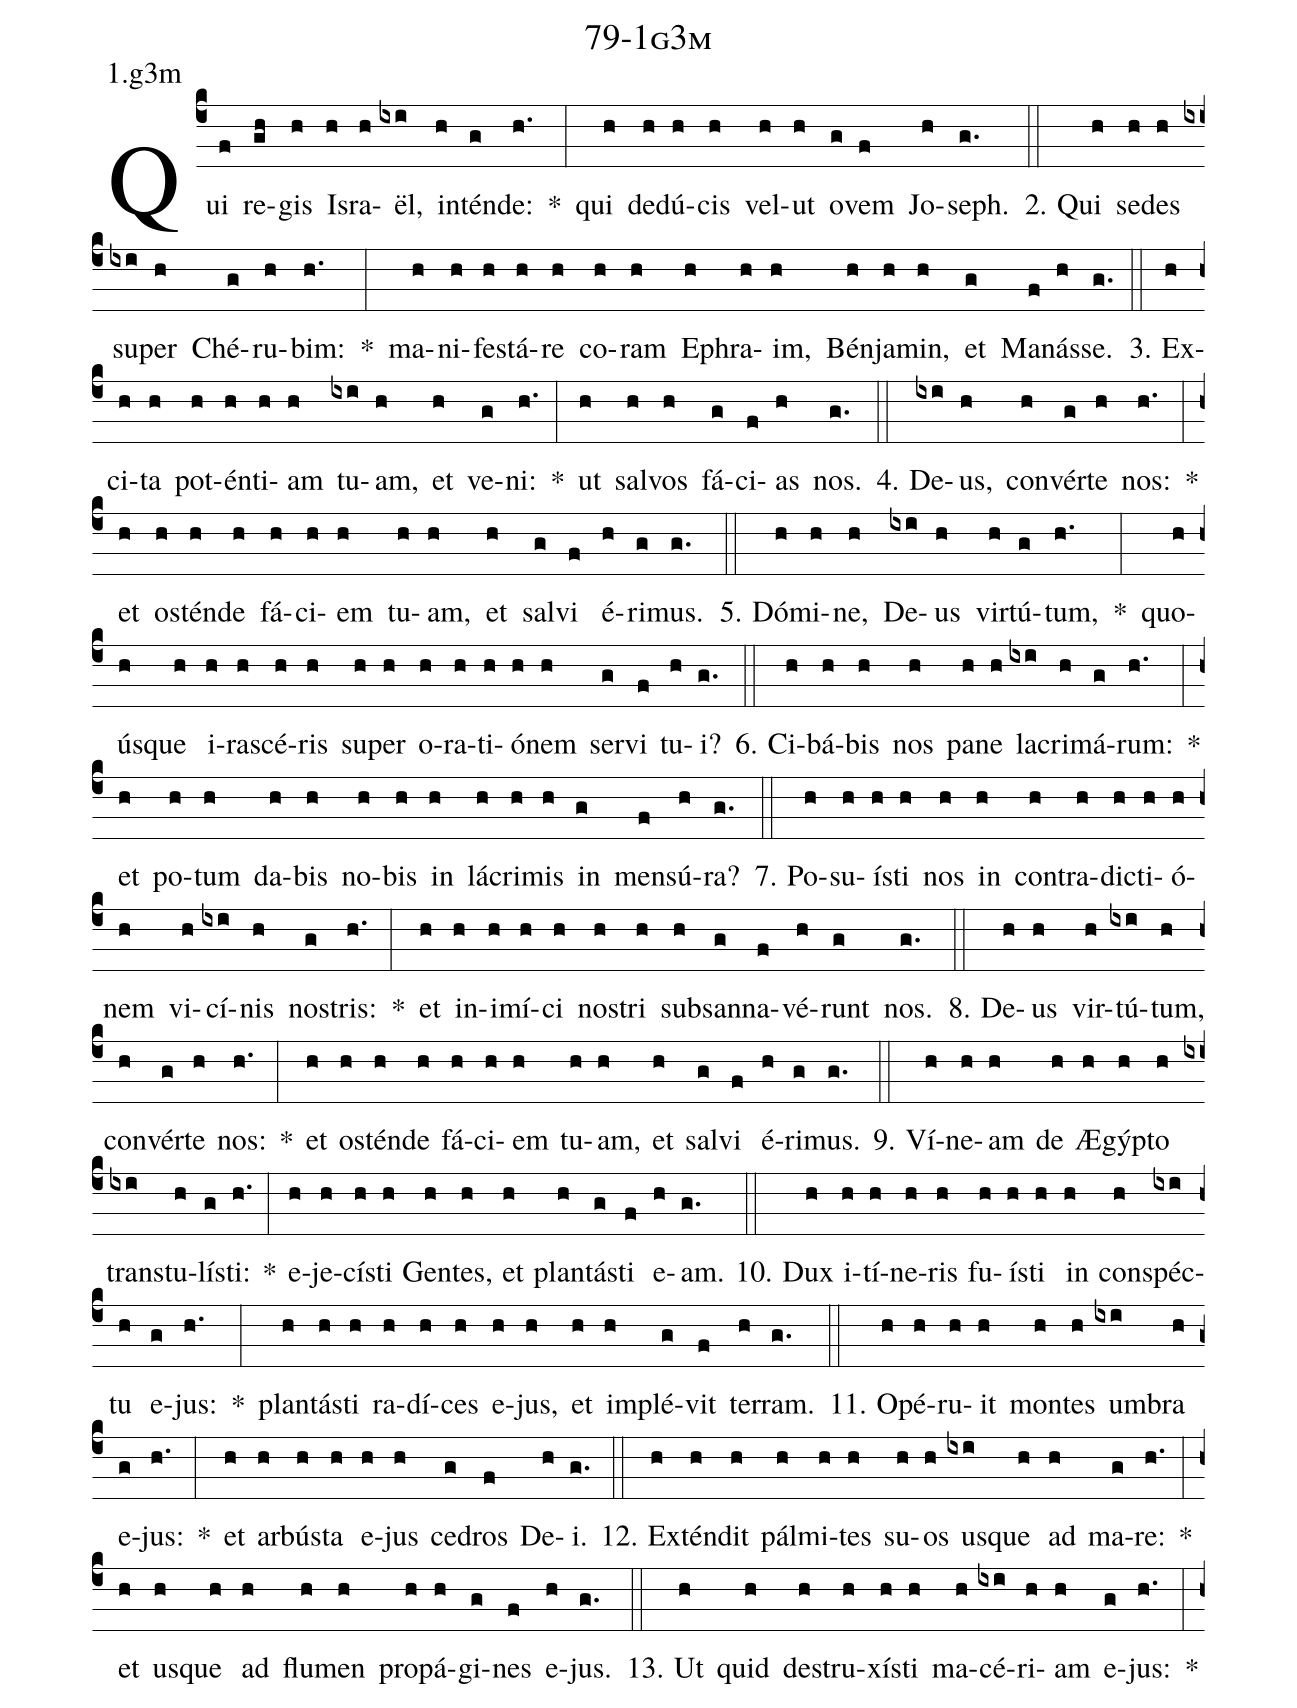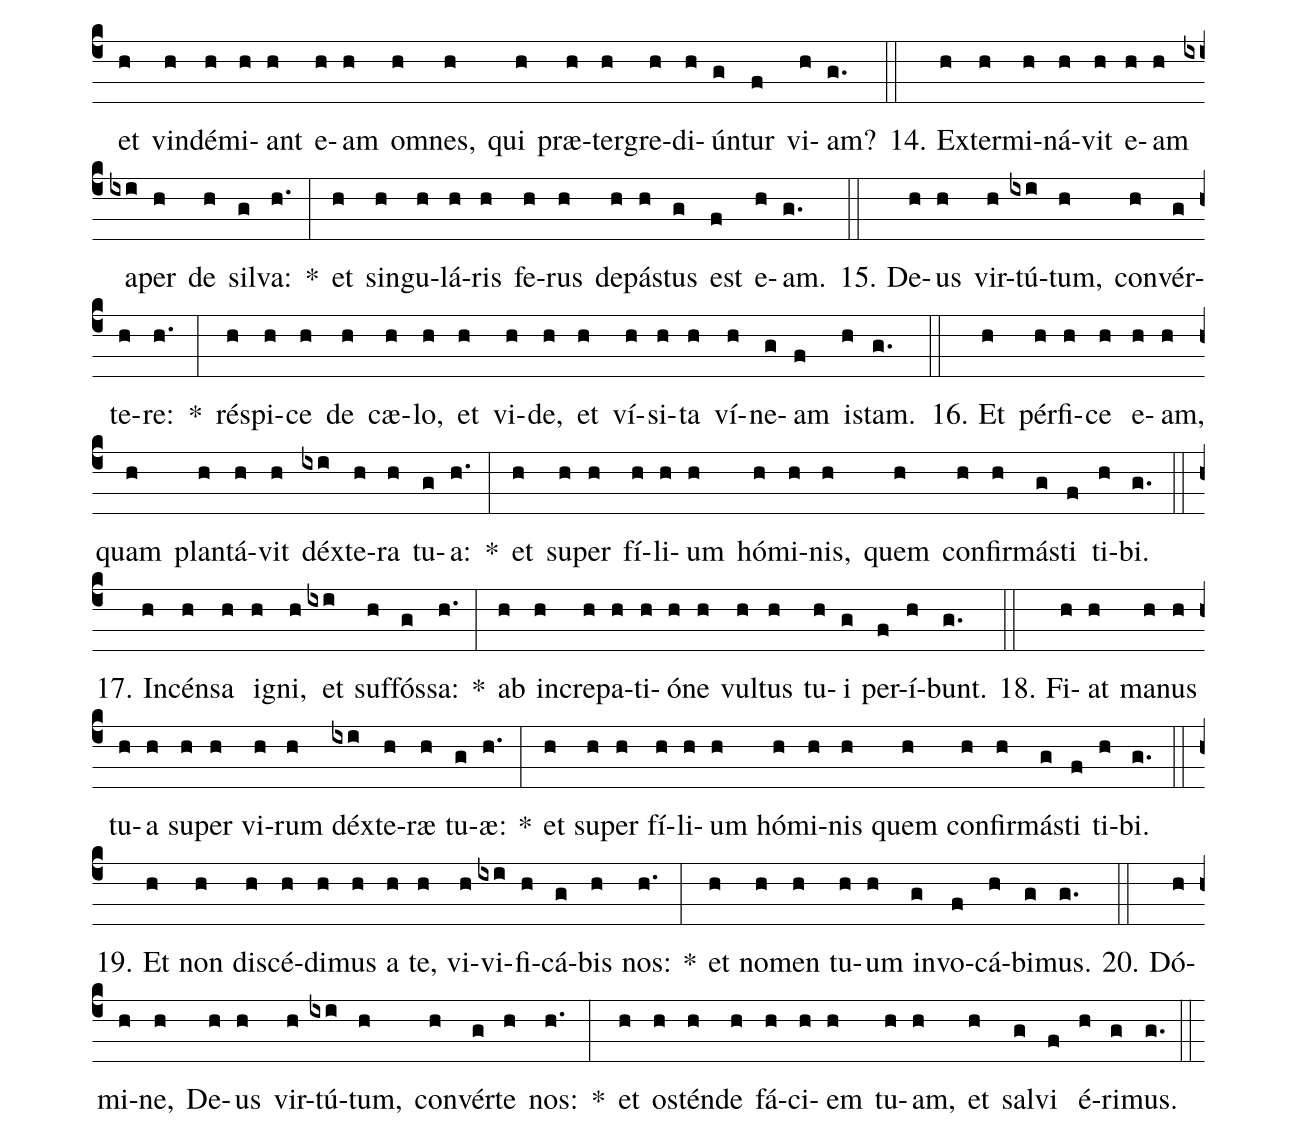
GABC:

name: 79-1g3m;
annotation: 1.g3m;
%%
(c4)Qui(f) re(gh)gis(h) Is(h)ra(h)ël,(ixi) in(h)tén(g)de:(h.) *(:) qui(h) de(h)dú(h)cis(h) vel(h)ut(h) o(g)vem(f) Jo(h)seph.(g.) (::)
2. Qui(h) se(h)des(h) su(ixi)per(h) Ché(g)ru(h)bim:(h.) *(:) ma(h)ni(h)fes(h)tá(h)re(h) co(h)ram(h) E(h)phra(h)im,(h) Bén(h)ja(h)min,(h) et(g) Ma(f)nás(h)se.(g.) (::)
3. Ex(h)ci(h)ta(h) pot(h)én(h)ti(h)am(h) tu(ixi)am,(h) et(h) ve(g)ni:(h.) *(:) ut(h) sal(h)vos(h) fá(g)ci(f)as(h) nos.(g.) (::)
4. De(ixi)us,(h) con(h)vér(g)te(h) nos:(h.) *(:) et(h) os(h)tén(h)de(h) fá(h)ci(h)em(h) tu(h)am,(h) et(h) sal(g)vi(f) é(h)ri(g)mus.(g.) (::)
5. Dó(h)mi(h)ne,(h) De(ixi)us(h) vir(h)tú(g)tum,(h.) *(:) quo(h)ús(h)que(h) i(h)ra(h)scé(h)ris(h) su(h)per(h) o(h)ra(h)ti(h)ó(h)nem(h) ser(g)vi(f) tu(h)i?(g.) (::)
6. Ci(h)bá(h)bis(h) nos(h) pa(h)ne(h) la(ixi)cri(h)má(g)rum:(h.) *(:) et(h) po(h)tum(h) da(h)bis(h) no(h)bis(h) in(h) lá(h)cri(h)mis(h) in(g) men(f)sú(h)ra?(g.) (::)
7. Po(h)su(h)ís(h)ti(h) nos(h) in(h) con(h)tra(h)dic(h)ti(h)ó(h)nem(h) vi(h)cí(ixi)nis(h) nos(g)tris:(h.) *(:) et(h) in(h)i(h)mí(h)ci(h) nos(h)tri(h) sub(h)san(g)na(f)vé(h)runt(g) nos.(g.) (::)
8. De(h)us(h) vir(h)tú(ixi)tum,(h) con(h)vér(g)te(h) nos:(h.) *(:) et(h) os(h)tén(h)de(h) fá(h)ci(h)em(h) tu(h)am,(h) et(h) sal(g)vi(f) é(h)ri(g)mus.(g.) (::)
9. Ví(h)ne(h)am(h) de(h) Æ(h)gýp(h)to(h) trans(ixi)tu(h)lís(g)ti:(h.) *(:) e(h)je(h)cís(h)ti(h) Gen(h)tes,(h) et(h) plan(h)tás(g)ti(f) e(h)am.(g.) (::)
10. Dux(h) i(h)tí(h)ne(h)ris(h) fu(h)ís(h)ti(h) in(h) con(h)spéc(ixi)tu(h) e(g)jus:(h.) *(:) plan(h)tás(h)ti(h) ra(h)dí(h)ces(h) e(h)jus,(h) et(h) im(h)plé(g)vit(f) ter(h)ram.(g.) (::)
11. O(h)pé(h)ru(h)it(h) mon(h)tes(h) um(ixi)bra(h) e(g)jus:(h.) *(:) et(h) ar(h)bús(h)ta(h) e(h)jus(h) ce(g)dros(f) De(h)i.(g.) (::)
12. Ex(h)tén(h)dit(h) pál(h)mi(h)tes(h) su(h)os(h) us(ixi)que(h) ad(h) ma(g)re:(h.) *(:) et(h) us(h)que(h) ad(h) flu(h)men(h) pro(h)pá(h)gi(g)nes(f) e(h)jus.(g.) (::)
13. Ut(h) quid(h) de(h)stru(h)xís(h)ti(h) ma(h)cé(ixi)ri(h)am(h) e(g)jus:(h.) *(:) et(h) vin(h)dé(h)mi(h)ant(h) e(h)am(h) om(h)nes,(h) qui(h) præ(h)ter(h)gre(h)di(h)ún(g)tur(f) vi(h)am?(g.) (::)
14. Ex(h)ter(h)mi(h)ná(h)vit(h) e(h)am(h) a(ixi)per(h) de(h) sil(g)va:(h.) *(:) et(h) sin(h)gu(h)lá(h)ris(h) fe(h)rus(h) de(h)pás(h)tus(g) est(f) e(h)am.(g.) (::)
15. De(h)us(h) vir(h)tú(ixi)tum,(h) con(h)vér(g)te(h)re:(h.) *(:) ré(h)spi(h)ce(h) de(h) cæ(h)lo,(h) et(h) vi(h)de,(h) et(h) ví(h)si(h)ta(h) ví(h)ne(g)am(f) is(h)tam.(g.) (::)
16. Et(h) pér(h)fi(h)ce(h) e(h)am,(h) quam(h) plan(h)tá(h)vit(h) déx(ixi)te(h)ra(h) tu(g)a:(h.) *(:) et(h) su(h)per(h) fí(h)li(h)um(h) hó(h)mi(h)nis,(h) quem(h) con(h)fir(h)más(g)ti(f) ti(h)bi.(g.) (::)
17. In(h)cén(h)sa(h) i(h)gni,(h) et(ixi) suf(h)fós(g)sa:(h.) *(:) ab(h) in(h)cre(h)pa(h)ti(h)ó(h)ne(h) vul(h)tus(h) tu(h)i(g) per(f)í(h)bunt.(g.) (::)
18. Fi(h)at(h) ma(h)nus(h) tu(h)a(h) su(h)per(h) vi(h)rum(h) déx(ixi)te(h)ræ(h) tu(g)æ:(h.) *(:) et(h) su(h)per(h) fí(h)li(h)um(h) hó(h)mi(h)nis(h) quem(h) con(h)fir(h)más(g)ti(f) ti(h)bi.(g.) (::)
19. Et(h) non(h) di(h)scé(h)di(h)mus(h) a(h) te,(h) vi(h)vi(ixi)fi(h)cá(g)bis(h) nos:(h.) *(:) et(h) no(h)men(h) tu(h)um(h) in(g)vo(f)cá(h)bi(g)mus.(g.) (::)
20. Dó(h)mi(h)ne,(h) De(h)us(h) vir(h)tú(ixi)tum,(h) con(h)vér(g)te(h) nos:(h.) *(:) et(h) os(h)tén(h)de(h) fá(h)ci(h)em(h) tu(h)am,(h) et(h) sal(g)vi(f) é(h)ri(g)mus.(g.) (::)
